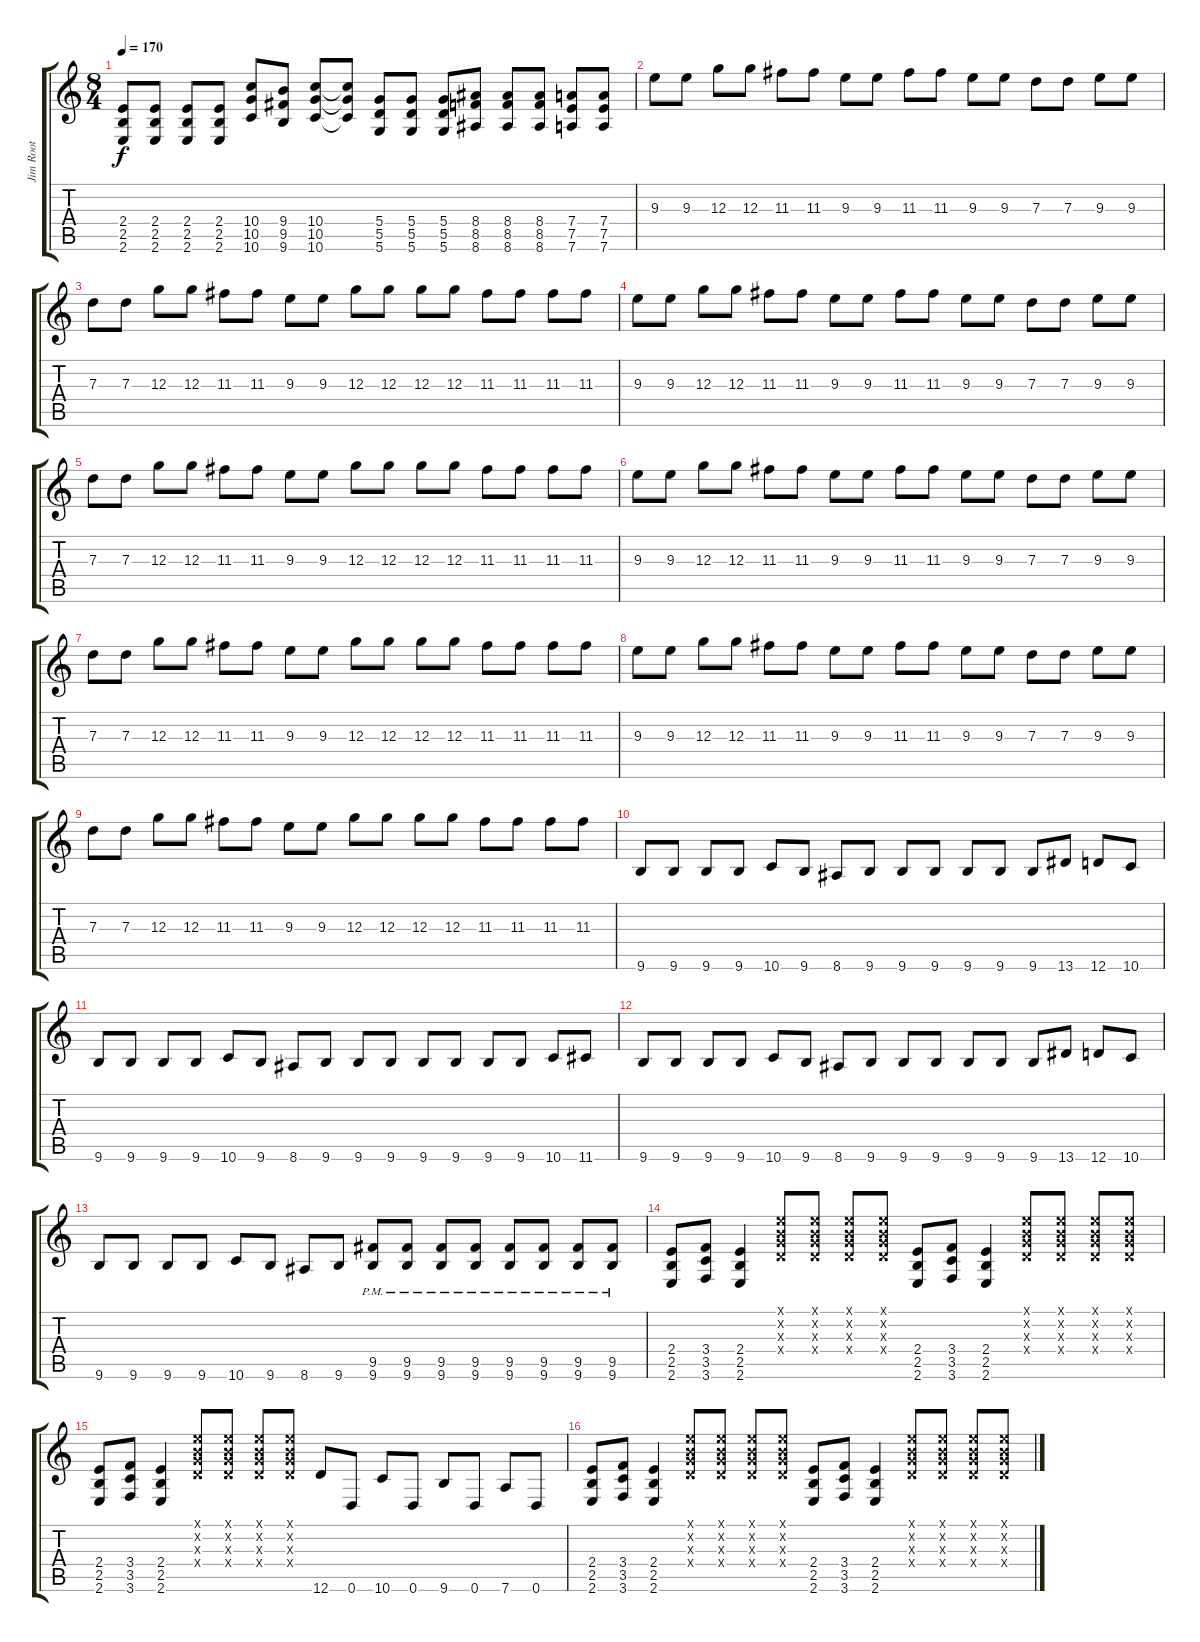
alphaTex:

\track ("Jim Root" "Jim Root") {instrument distortionguitar}
\staff {score tabs}
\tuning (E4 B3 G3 D3 A2 D2) {hide}
\ts (8 4)
\tempo 170
\clef g2
\ks c
(2.4 2.5 2.6).8{dy f} (2.4 2.5 2.6).8 (2.4 2.5 2.6).8 (2.4 2.5 2.6).8 (10.4 10.5 10.6).8 (9.4 9.5 9.6).8 (10.4 10.5 10.6).8 (10.4{t} 10.5{t} 10.6{t}).8 (5.4 5.5 5.6).8 (5.4 5.5 5.6).8 (5.4 5.5 5.6).8 (8.4 8.5 8.6).8 (8.4 8.5 8.6).8 (8.4 8.5 8.6).8 (7.4 7.5 7.6).8 (7.4 7.5 7.6).8 |
9.3.8 9.3.8 12.3.8 12.3.8 11.3.8 11.3.8 9.3.8 9.3.8 11.3.8 11.3.8 9.3.8 9.3.8 7.3.8 7.3.8 9.3.8 9.3.8 |
7.3.8 7.3.8 12.3.8 12.3.8 11.3.8 11.3.8 9.3.8 9.3.8 12.3.8 12.3.8 12.3.8 12.3.8 11.3.8 11.3.8 11.3.8 11.3.8 |
9.3.8 9.3.8 12.3.8 12.3.8 11.3.8 11.3.8 9.3.8 9.3.8 11.3.8 11.3.8 9.3.8 9.3.8 7.3.8 7.3.8 9.3.8 9.3.8 |
7.3.8 7.3.8 12.3.8 12.3.8 11.3.8 11.3.8 9.3.8 9.3.8 12.3.8 12.3.8 12.3.8 12.3.8 11.3.8 11.3.8 11.3.8 11.3.8 |
9.3.8 9.3.8 12.3.8 12.3.8 11.3.8 11.3.8 9.3.8 9.3.8 11.3.8 11.3.8 9.3.8 9.3.8 7.3.8 7.3.8 9.3.8 9.3.8 |
7.3.8 7.3.8 12.3.8 12.3.8 11.3.8 11.3.8 9.3.8 9.3.8 12.3.8 12.3.8 12.3.8 12.3.8 11.3.8 11.3.8 11.3.8 11.3.8 |
9.3.8 9.3.8 12.3.8 12.3.8 11.3.8 11.3.8 9.3.8 9.3.8 11.3.8 11.3.8 9.3.8 9.3.8 7.3.8 7.3.8 9.3.8 9.3.8 |
7.3.8 7.3.8 12.3.8 12.3.8 11.3.8 11.3.8 9.3.8 9.3.8 12.3.8 12.3.8 12.3.8 12.3.8 11.3.8 11.3.8 11.3.8 11.3.8 |
9.6.8 9.6.8 9.6.8 9.6.8 10.6.8 9.6.8 8.6.8 9.6.8 9.6.8 9.6.8 9.6.8 9.6.8 9.6.8 13.6.8 12.6.8 10.6.8 |
9.6.8 9.6.8 9.6.8 9.6.8 10.6.8 9.6.8 8.6.8 9.6.8 9.6.8 9.6.8 9.6.8 9.6.8 9.6.8 9.6.8 10.6.8 11.6.8 |
9.6.8 9.6.8 9.6.8 9.6.8 10.6.8 9.6.8 8.6.8 9.6.8 9.6.8 9.6.8 9.6.8 9.6.8 9.6.8 13.6.8 12.6.8 10.6.8 |
9.6.8 9.6.8 9.6.8 9.6.8 10.6.8 9.6.8 8.6.8 9.6.8 (9.5{pm} 9.6{pm}).8 (9.5{pm} 9.6{pm}).8 (9.5{pm} 9.6{pm}).8 (9.5{pm} 9.6{pm}).8 (9.5{pm} 9.6{pm}).8 (9.5{pm} 9.6{pm}).8 (9.5{pm} 9.6{pm}).8 (9.5{pm} 9.6{pm}).8 |
(2.4 2.5 2.6).8 (3.4 3.5 3.6).8 (2.4 2.5 2.6).4 (0.1{x} 0.2{x} 0.3{x} 0.4{x}).8 (0.1{x} 0.2{x} 0.3{x} 0.4{x}).8 (0.1{x} 0.2{x} 0.3{x} 0.4{x}).8 (0.1{x} 0.2{x} 0.3{x} 0.4{x}).8 (2.4 2.5 2.6).8 (3.4 3.5 3.6).8 (2.4 2.5 2.6).4 (0.1{x} 0.2{x} 0.3{x} 0.4{x}).8 (0.1{x} 0.2{x} 0.3{x} 0.4{x}).8 (0.1{x} 0.2{x} 0.3{x} 0.4{x}).8 (0.1{x} 0.2{x} 0.3{x} 0.4{x}).8 |
(2.4 2.5 2.6).8 (3.4 3.5 3.6).8 (2.4 2.5 2.6).4 (0.1{x} 0.2{x} 0.3{x} 0.4{x}).8 (0.1{x} 0.2{x} 0.3{x} 0.4{x}).8 (0.1{x} 0.2{x} 0.3{x} 0.4{x}).8 (0.1{x} 0.2{x} 0.3{x} 0.4{x}).8 12.6.8 0.6.8 10.6.8 0.6.8 9.6.8 0.6.8 7.6.8 0.6.8 |
(2.4 2.5 2.6).8 (3.4 3.5 3.6).8 (2.4 2.5 2.6).4 (0.1{x} 0.2{x} 0.3{x} 0.4{x}).8 (0.1{x} 0.2{x} 0.3{x} 0.4{x}).8 (0.1{x} 0.2{x} 0.3{x} 0.4{x}).8 (0.1{x} 0.2{x} 0.3{x} 0.4{x}).8 (2.4 2.5 2.6).8 (3.4 3.5 3.6).8 (2.4 2.5 2.6).4 (0.1{x} 0.2{x} 0.3{x} 0.4{x}).8 (0.1{x} 0.2{x} 0.3{x} 0.4{x}).8 (0.1{x} 0.2{x} 0.3{x} 0.4{x}).8 (0.1{x} 0.2{x} 0.3{x} 0.4{x}).8
